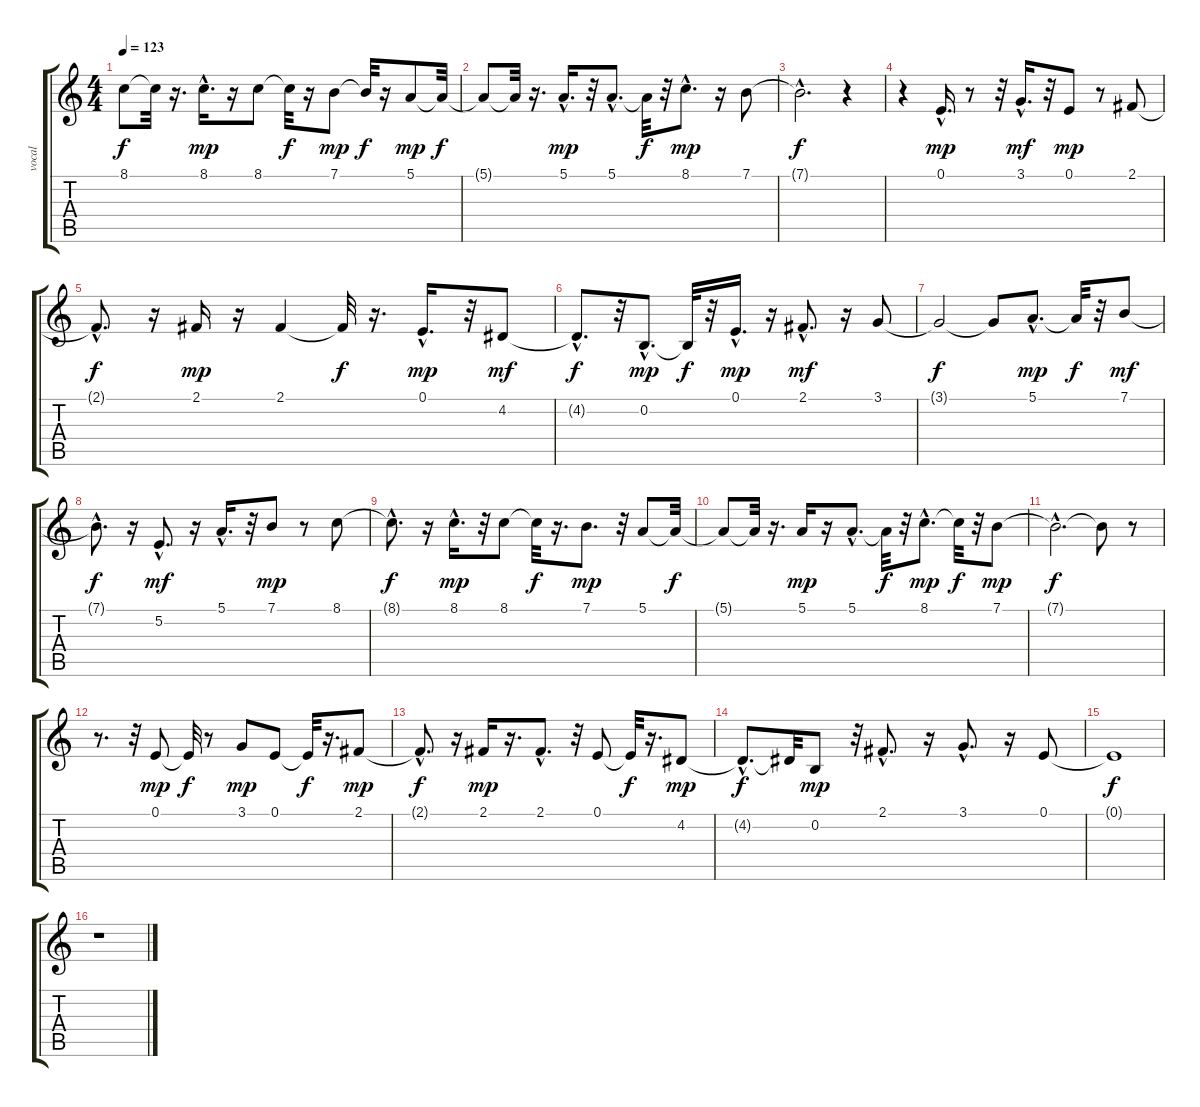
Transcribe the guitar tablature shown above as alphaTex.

\track ("vocal" "vocal") {instrument panflute}
\staff {score tabs}
\tuning (E4 B3 G3 D3 A2 E2) {hide}
\ts (4 4)
\tempo 123
\clef g2
\ks c
8.1{t}.8{dy f} 8.1{t}.32 r.16{d} 8.1{hac}.16{d dy mp} r.16 8.1.8 8.1{t}.32{dy f} r.16 7.1.8{dy mp} 7.1{t}.32{dy f} r.16 5.1.8{dy mp} 5.1{t}.32{dy f} |
5.1{t}.8 5.1{t}.32 r.16{d} 5.1{hac}.16{d dy mp} r.32 5.1{hac}.8{d} 5.1{t}.32{dy f} r.32 8.1{hac}.8{d dy mp} r.16 7.1.8 |
7.1{hac t}.2{d dy f} r.4 |
r.4 0.1{hac}.16{d dy mp} r.8 r.32 3.1{hac}.16{d dy mf} r.32 0.1.8{dy mp} r.8 2.1.8 |
2.1{hac t}.8{d dy f} r.16 2.1.16{dy mp} r.16 2.1.4 2.1{t}.32{dy f} r.16{d} 0.1{hac}.16{d dy mp} r.32 4.2.8{dy mf} |
4.2{hac t}.8{d dy f} r.32 0.2{hac}.8{d dy mp} 0.2{t}.32{dy f} r.32 0.1{hac}.16{d dy mp} r.16 2.1{hac}.8{d dy mf} r.16 3.1.8 |
3.1{t}.2{dy f} 3.1{t}.8 5.1{hac}.8{d dy mp} 5.1{t}.32{dy f} r.32 7.1.8{dy mf} |
7.1{hac t}.8{d dy f} r.16 5.2{hac}.8{d dy mf} r.16 5.1{hac}.16{d} r.32 7.1.8{dy mp} r.8 8.1.8 |
8.1{hac t}.8{d dy f} r.16 8.1{hac}.16{d dy mp} r.32 8.1.8 8.1{t}.32{dy f} r.16{d} 7.1.8{d dy mp} r.32 5.1.8 5.1{t}.32{dy f} |
5.1{t}.8 5.1{t}.32 r.16{d} 5.1.16{dy mp} r.16 5.1{hac}.8{d} 5.1{t}.32{dy f} r.32 8.1{hac}.8{d dy mp} 8.1{t}.32{dy f} r.32 7.1.8{dy mp} |
7.1{hac t}.2{d dy f} 7.1{t}.8 r.8 |
r.8{d} r.32 0.1.8{dy mp} 0.1{t}.32{dy f} r.8 3.1.8{dy mp} 0.1.8 0.1{t}.32{dy f} r.16{d} 2.1.8{dy mp} |
2.1{hac t}.8{d dy f} r.16 2.1.16{dy mp} r.16{d} 2.1{hac}.8{d} r.32 0.1.8 0.1{t}.32{dy f} r.16{d} 4.2.8{dy mp} |
4.2{hac t}.8{d dy f} 4.2{t}.32 0.2.8{dy mp} r.32 2.1{hac}.8{d} r.16 3.1{hac}.8{d} r.16 0.1.8 |
0.1{t}.1{dy f} |
r.1
